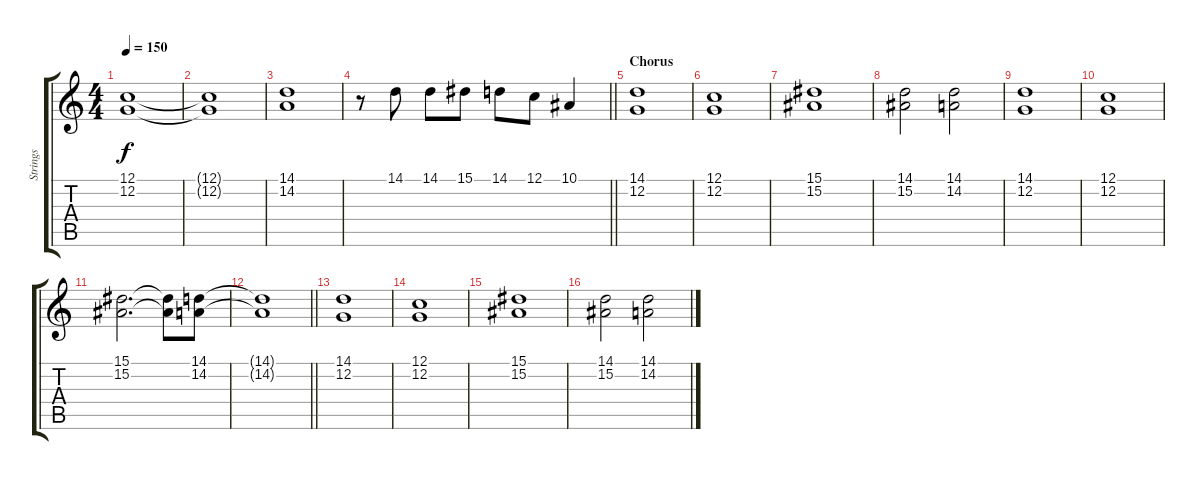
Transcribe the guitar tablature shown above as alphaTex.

\track ("Strings" "Strings") {instrument stringensemble1}
\staff {score tabs}
\tuning (C4 G3 Eb3 Bb2 F2 C2) {hide}
\ts (4 4)
\tempo 150
\clef g2
\ks c
(12.1 12.2).1{dy f} |
(12.1{t} 12.2{t}).1 |
(14.1 14.2).1 |
\barLineRight lightlight
r.8 14.1.8 14.1.8 15.1.8 14.1.8 12.1.8 10.1.4 |
\section ("" "Chorus")
(14.1 12.2).1 |
(12.1 12.2).1 |
(15.1 15.2).1 |
(14.1 15.2).2 (14.1 14.2).2 |
(14.1 12.2).1 |
(12.1 12.2).1 |
(15.1 15.2).2{d} (15.1{t} 15.2{t}).8 (14.1 14.2).8 |
\barLineRight lightlight
(14.1{t} 14.2{t}).1 |
(14.1 12.2).1 |
(12.1 12.2).1 |
(15.1 15.2).1 |
(14.1 15.2).2 (14.1 14.2).2
